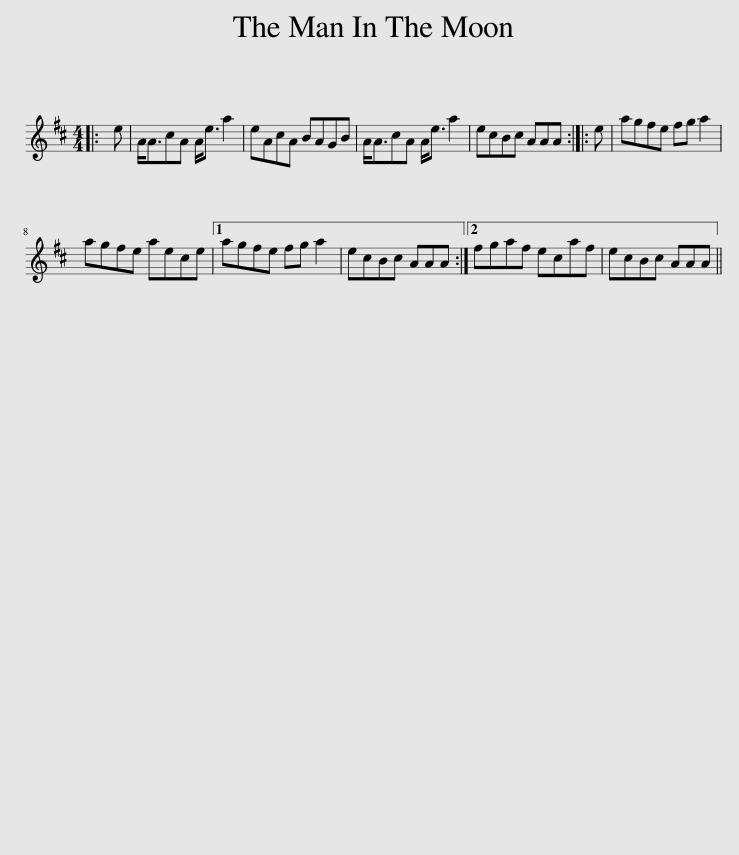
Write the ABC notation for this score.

X:1
L:1/8
M:4/4
I:linebreak $
K:D
V:1 treble
V:1
|: e | A<AcA A<e a2 | eAcA BAGB | A<AcA A<e a2 | ecBc AAA :: %5
 e | agfe fg a2 |$ agfe aece |1 agfe fg a2 | ecBc AAA :|2 %10
 fgaf ecaf | ecBc AAA || %12
